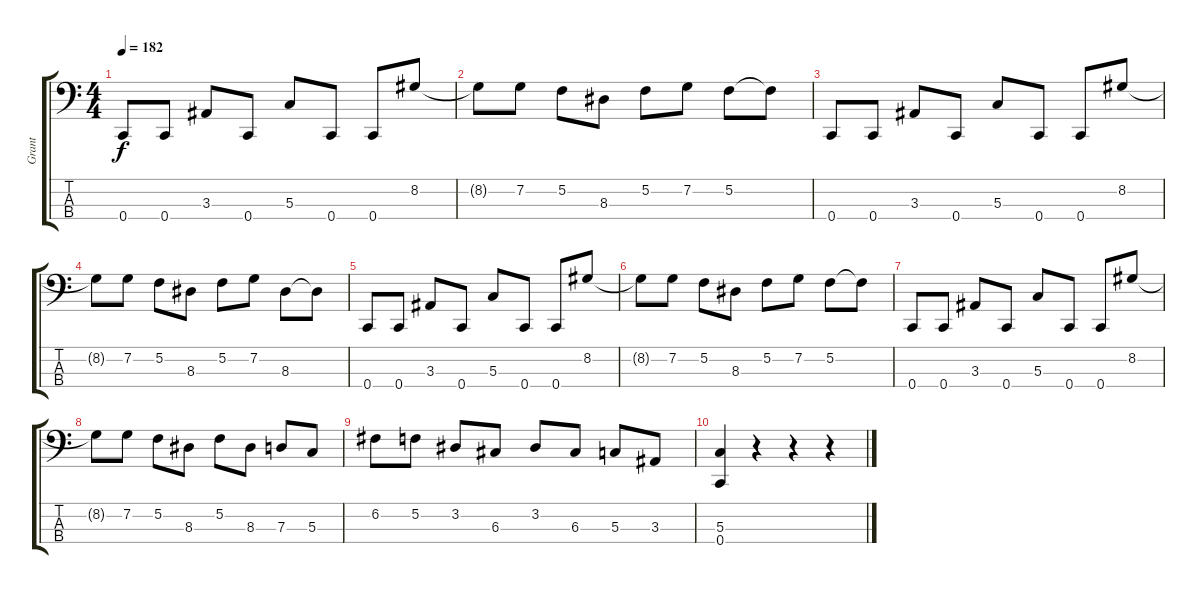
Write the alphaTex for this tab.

\track ("Grant" "Grant") {instrument electricbasspick}
\staff {score tabs}
\tuning (F2 C2 G1 C1) {hide}
\ts (4 4)
\tempo 182
\clef f4
\ks c
0.4.8{dy f} 0.4.8 3.3.8 0.4.8 5.3.8 0.4.8 0.4.8 8.2.8 |
8.2{t}.8 7.2.8 5.2.8 8.3.8 5.2.8 7.2.8 5.2.8 5.2{t}.8 |
0.4.8 0.4.8 3.3.8 0.4.8 5.3.8 0.4.8 0.4.8 8.2.8 |
8.2{t}.8 7.2.8 5.2.8 8.3.8 5.2.8 7.2.8 8.3.8 8.3{t}.8 |
0.4.8 0.4.8 3.3.8 0.4.8 5.3.8 0.4.8 0.4.8 8.2.8 |
8.2{t}.8 7.2.8 5.2.8 8.3.8 5.2.8 7.2.8 5.2.8 5.2{t}.8 |
0.4.8 0.4.8 3.3.8 0.4.8 5.3.8 0.4.8 0.4.8 8.2.8 |
8.2{t}.8 7.2.8 5.2.8 8.3.8 5.2.8 8.3.8 7.3.8 5.3.8 |
6.2.8 5.2.8 3.2.8 6.3.8 3.2.8 6.3.8 5.3.8 3.3.8 |
(5.3 0.4).4 r.4 r.4 r.4
